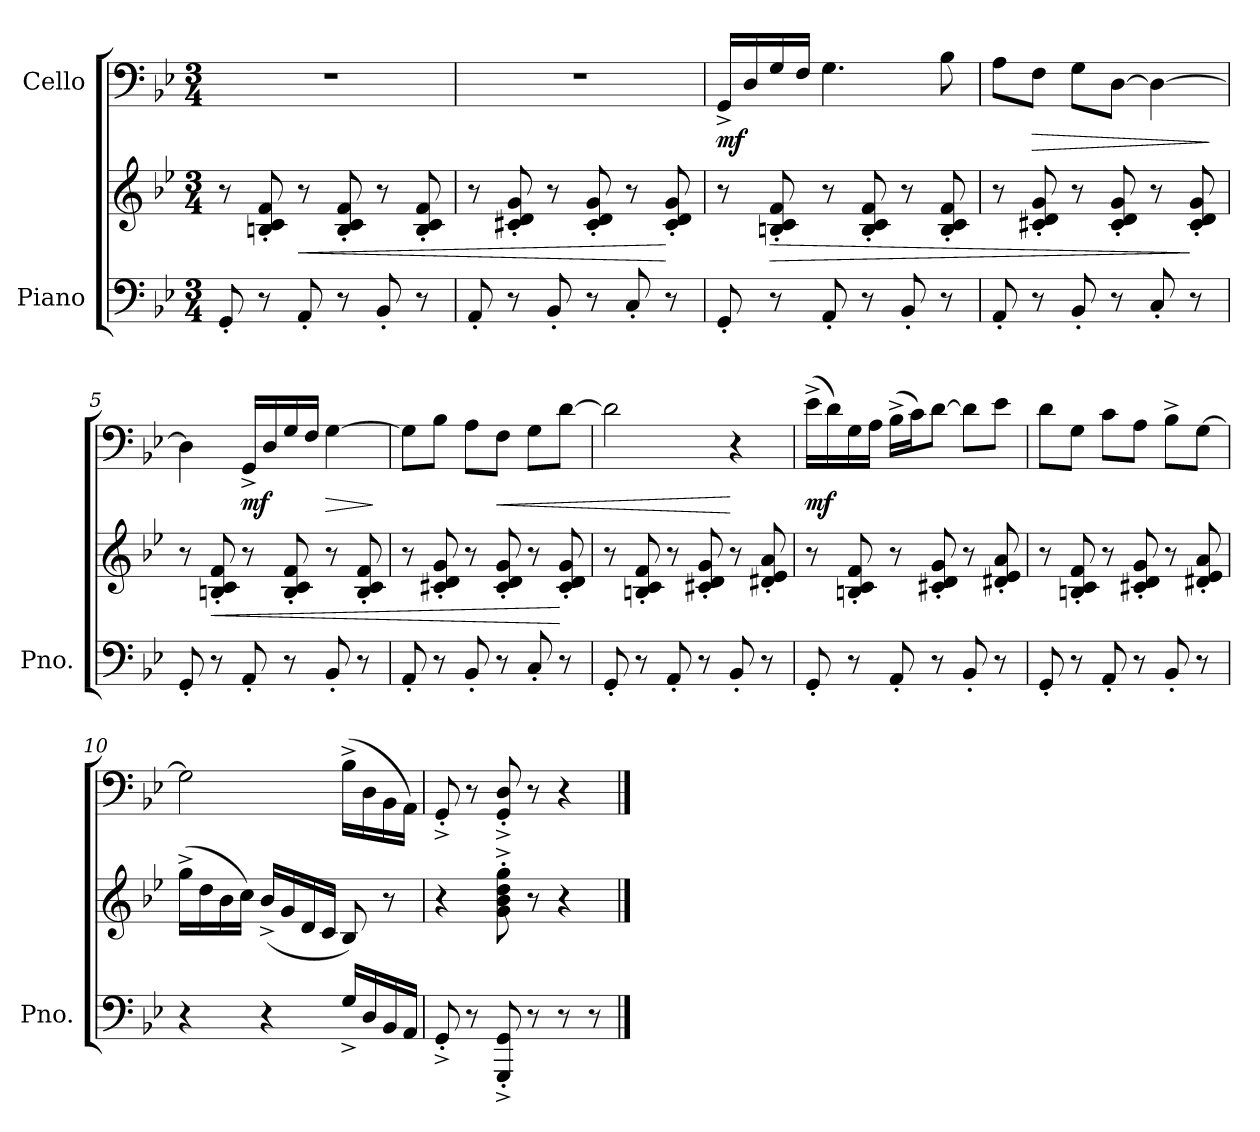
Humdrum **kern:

**kern	**kern	**dynam	**kern	**dynam
*part2	*part2	*part2	*part1	*part1
*staff3	*staff2	*staff2/3	*staff1	*staff1
*I"Piano	*	*	*I"Cello	*
*I'Pno.	*	*	*	*
*clefF4	*clefG2	*	*clefF4	*
*k[b-e-]	*k[b-e-]	*	*k[b-e-]	*
*B-:	*B-:	*	*B-:	*
*M3/4	*M3/4	*	*M3/4	*
*MM90	*MM90	*	*MM90	*
=1	=1	=1	=1	=1
!	!	!LO:DY:b=2	!	!
!	!	!LO:DY:n=1:b	!	!
8GG'</	8r	mp mp	2.r	.
8r	8Bn/'< 8c/'< 8f/'<	.	.	.
!	!	!LO:HP:b	!	!
8AA'</	8r	<	.	.
8r	8B/'< 8c/'< 8f/'<	.	.	.
8BB-'</	8r	.	.	.
8r	8B/'< 8c/'< 8f/'<	.	.	.
=2	=2	=2	=2	=2
8AA'</	8r	.	2.r	.
8r	8c#X/'< 8d/'< 8g/'<	.	.	.
8BB-'</	8r	.	.	.
8r	8c#/'< 8d/'< 8g/'<	.	.	.
8C'</	8r	.	.	.
8r	8c#/'< 8d/'< 8g/'<	[	.	.
=3	=3	=3	=3	=3
!	!	!	!	!LO:DY:b
8GG'</	8r	.	16GG^</LL	mf
.	.	.	16D/	.
!	!	!LO:HP:b	!	!
8r	8Bn/'< 8c/'< 8f/'<	>	16G/	.
.	.	.	16F/JJ	.
8AA'</	8r	.	4.G\	.
8r	8B/'< 8c/'< 8f/'<	.	.	.
8BB-'</	8r	.	.	.
8r	8B/'< 8c/'< 8f/'<	.	8B-\	.
=4	=4	=4	=4	=4
8AA'</	8r	.	8A\L	.
!	!	!	!	!LO:HP:b
8r	8c#X/'< 8d/'< 8g/'<	.	8F\J	>
8BB-'</	8r	.	8G\L	.
8r	8c#/'< 8d/'< 8g/'<	.	[8D\J	.
8C'</	8r	.	4D\_	.
8r	8c#/'< 8d/'< 8g/'<	]	.	.
.	.	.	.	]
!!LO:LB:g=z
=5	=5	=5	=5	=5
!	!	!LO:DY:b=2	!	!
!	!	!LO:DY:n=1:b	!	!
8GG'</	8r	mp mp	4D\]	.
!	!	!LO:HP:b	!	!
8r	8Bn/'< 8c/'< 8f/'<	<	.	.
!	!	!	!	!LO:DY:b
8AA'</	8r	.	16GG^</LL	mf
.	.	.	16D/	.
8r	8B/'< 8c/'< 8f/'<	.	16G/	.
.	.	.	16F/JJ	.
!	!	!	!	!LO:HP:b
8BB-'</	8r	.	[4G\	>
8r	8B/'< 8c/'< 8f/'<	.	.	.
.	.	.	.	]
=6	=6	=6	=6	=6
8AA'</	8r	.	8G\L]	.
8r	8c#X/'< 8d/'< 8g/'<	.	8B-\J	.
8BB-'</	8r	.	8A\L	.
!	!	!	!	!LO:HP:b
8r	8c#/'< 8d/'< 8g/'<	.	8F\J	<
8C'</	8r	.	8G\L	.
8r	8c#/'< 8d/'< 8g/'<	[	[8d\J	.
=7	=7	=7	=7	=7
8GG'</	8r	.	2d\]	.
8r	8Bn/'< 8c/'< 8f/'<	.	.	.
8AA'</	8r	.	.	.
8r	8c#X/'< 8d/'< 8g/'<	.	.	.
8BB-'</	8r	.	4r	[
8r	8d#X/'< 8e-/'< 8a/'<	.	.	.
=8	=8	=8	=8	=8
!	!	!	!	!LO:DY:b
8GG'</	8r	.	(>16e-^>\LL	mf
.	.	.	16d\)	.
8r	8Bn/'< 8c/'< 8f/'<	.	16G\	.
.	.	.	16A\JJ	.
8AA'</	8r	.	(>16B-^>\LL	.
.	.	.	16c\J)	.
8r	8c#X/'< 8d/'< 8g/'<	.	[8d\J	.
8BB-'</	8r	.	8d\L]	.
8r	8d#X/'< 8e-/'< 8a/'<	.	8e-\J	.
!!LO:LB:g=z
=9	=9	=9	=9	=9
8GG'</	8r	.	8d\L	.
8r	8Bn/'< 8c/'< 8f/'<	.	8G\J	.
8AA'</	8r	.	8c\L	.
8r	8c#X/'< 8d/'< 8g/'<	.	8A\J	.
8BB-'</	8r	.	8B-^>\L	.
8r	8d#X/'< 8e-/'< 8a/'<	.	[8G\J	.
=10	=10	=10	=10	=10
4r	(>16gg^>\LL	.	2G\]	.
.	16dd\	.	.	.
.	16b-\	.	.	.
.	16cc\JJ)	.	.	.
4r	(<16b-^</LL	.	.	.
.	16g/	.	.	.
.	16d/	.	.	.
.	16c/JJ	.	.	.
16G^</LL	8B-/)	.	(>16B-^>\LL	.
16D/	.	.	16D\	.
16BB-/	8r	.	16BB-\	.
16AA/JJ	.	.	16AA\JJ)	.
=11	=11	=11	=11	=11
8GG^<'</	4r	.	8GG^<'</	.
8r	.	.	8r	.
!	!	!LO:DY:b=2	!	!
!	!	!LO:DY:n=1:b	!	!
8GGG/^<'< 8GG/^<'<	8g\^>'> 8b-\^>'> 8dd\^>'> 8gg\^>'>	mf mf	8GG/^<'< 8D/^<'<	.
8r	8r	.	8r	.
8r	4r	.	4r	.
8r	.	.	.	.
==	==	==	==	==
*-	*-	*-	*-	*-
